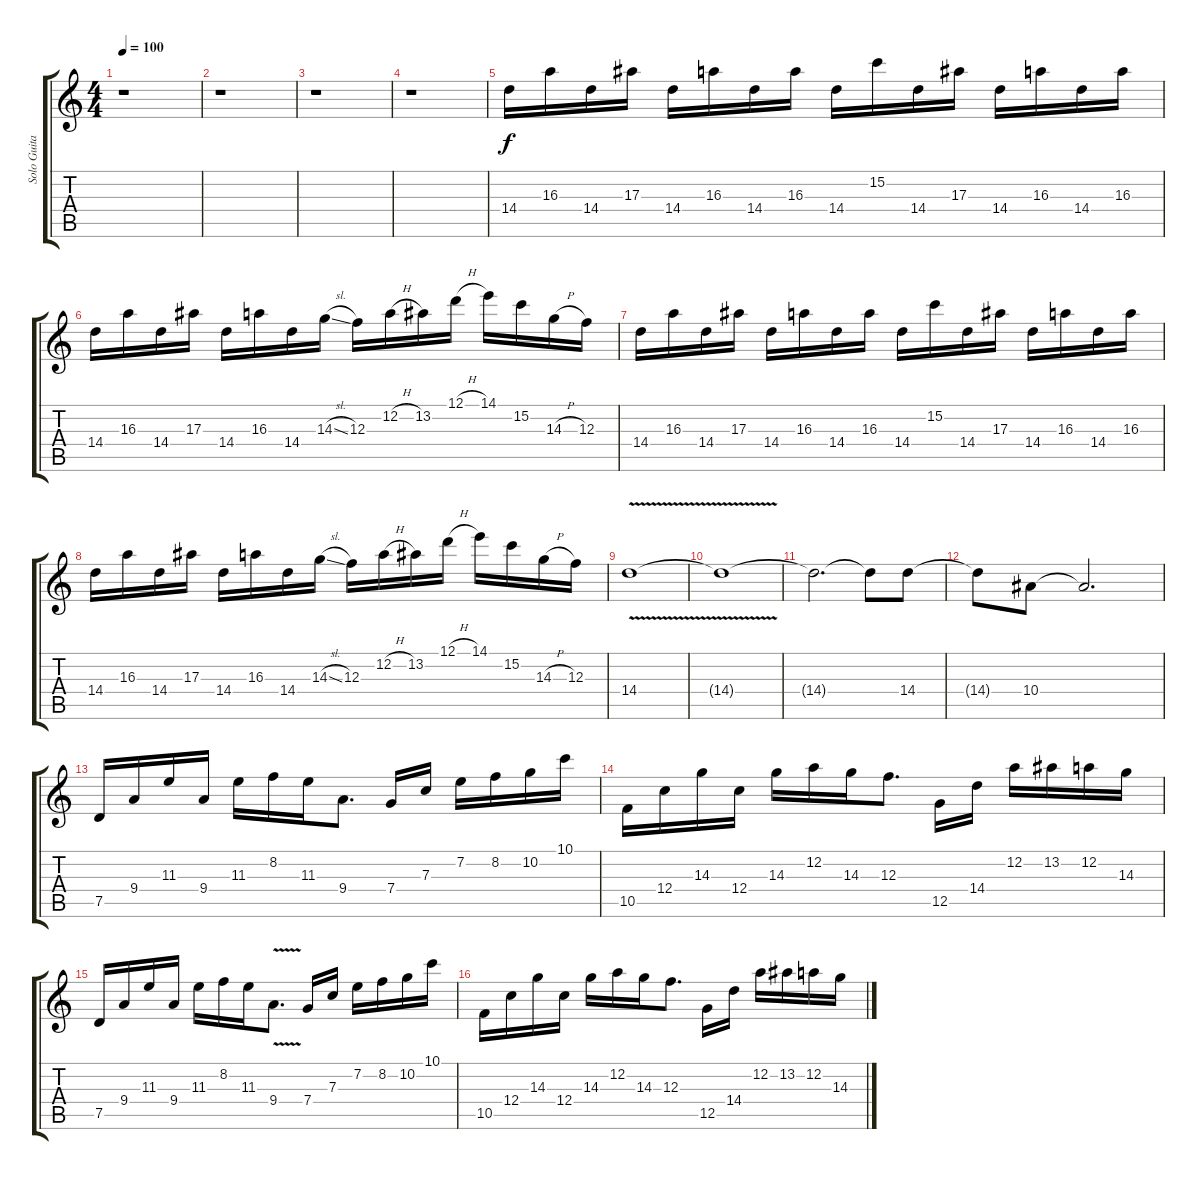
\track ("Solo Guitar" "Solo Guita") {instrument overdrivenguitar}
\staff {score tabs}
\tuning (D4 A3 F3 C3 G2 D2) {hide}
\ts (4 4)
\tempo 100
\clef g2
\ks c
r.1{dy f} |
r.1 |
r.1 |
r.1 |
14.4.16 16.3.16 14.4.16 17.3.16 14.4.16 16.3.16 14.4.16 16.3.16 14.4.16 15.2.16 14.4.16 17.3.16 14.4.16 16.3.16 14.4.16 16.3.16 |
14.4.16 16.3.16 14.4.16 17.3.16 14.4.16 16.3.16 14.4.16 14.3{sl}.16 12.3.16 12.2{h}.16 13.2.16 12.1{h}.16 14.1.16 15.2.16 14.3{h}.16 12.3.16 |
14.4.16 16.3.16 14.4.16 17.3.16 14.4.16 16.3.16 14.4.16 16.3.16 14.4.16 15.2.16 14.4.16 17.3.16 14.4.16 16.3.16 14.4.16 16.3.16 |
14.4.16 16.3.16 14.4.16 17.3.16 14.4.16 16.3.16 14.4.16 14.3{sl}.16 12.3.16 12.2{h}.16 13.2.16 12.1{h}.16 14.1.16 15.2.16 14.3{h}.16 12.3.16 |
14.4{v}.1 |
14.4{t}.1 |
14.4{t}.2{d} 14.4{t}.8 14.4.8 |
14.4{t}.8 10.4.8 10.4{t}.2{d} |
7.5.16 9.4.16 11.3.16 9.4.16 11.3.16 8.2.16 11.3.16 9.4.8{d} 7.4.16 7.3.16 7.2.16 8.2.16 10.2.16 10.1.16 |
10.5.16 12.4.16 14.3.16 12.4.16 14.3.16 12.2.16 14.3.16 12.3.8{d} 12.5.16 14.4.16 12.2.16 13.2.16 12.2.16 14.3.16 |
7.5.16 9.4.16 11.3.16 9.4.16 11.3.16 8.2.16 11.3.16 9.4{v}.8{d} 7.4.16 7.3.16 7.2.16 8.2.16 10.2.16 10.1.16 |
10.5.16 12.4.16 14.3.16 12.4.16 14.3.16 12.2.16 14.3.16 12.3.8{d} 12.5.16 14.4.16 12.2.16 13.2.16 12.2.16 14.3.16
